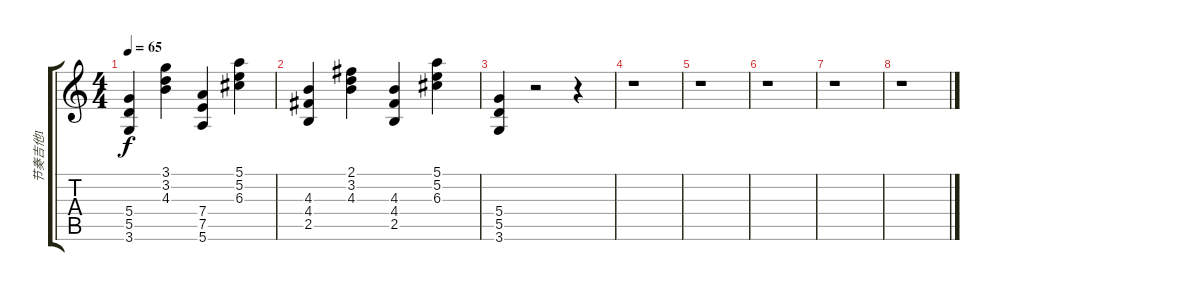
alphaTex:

\track ("节奏吉他1" "节奏吉他1") {instrument distortionguitar}
\staff {score tabs}
\tuning (E4 B3 G3 D3 A2 E2) {hide}
\ts (4 4)
\tempo 65
\clef g2
\ks c
(5.4 5.5 3.6).4{dy f} (3.1 3.2 4.3).4 (7.4 7.5 5.6).4 (5.1 5.2 6.3).4 |
(4.3 4.4 2.5).4 (2.1 3.2 4.3).4 (4.3 4.4 2.5).4 (5.1 5.2 6.3).4 |
(5.4 5.5 3.6).4 r.2 r.4 |
r.1 |
r.1 |
r.1 |
r.1 |
r.1
